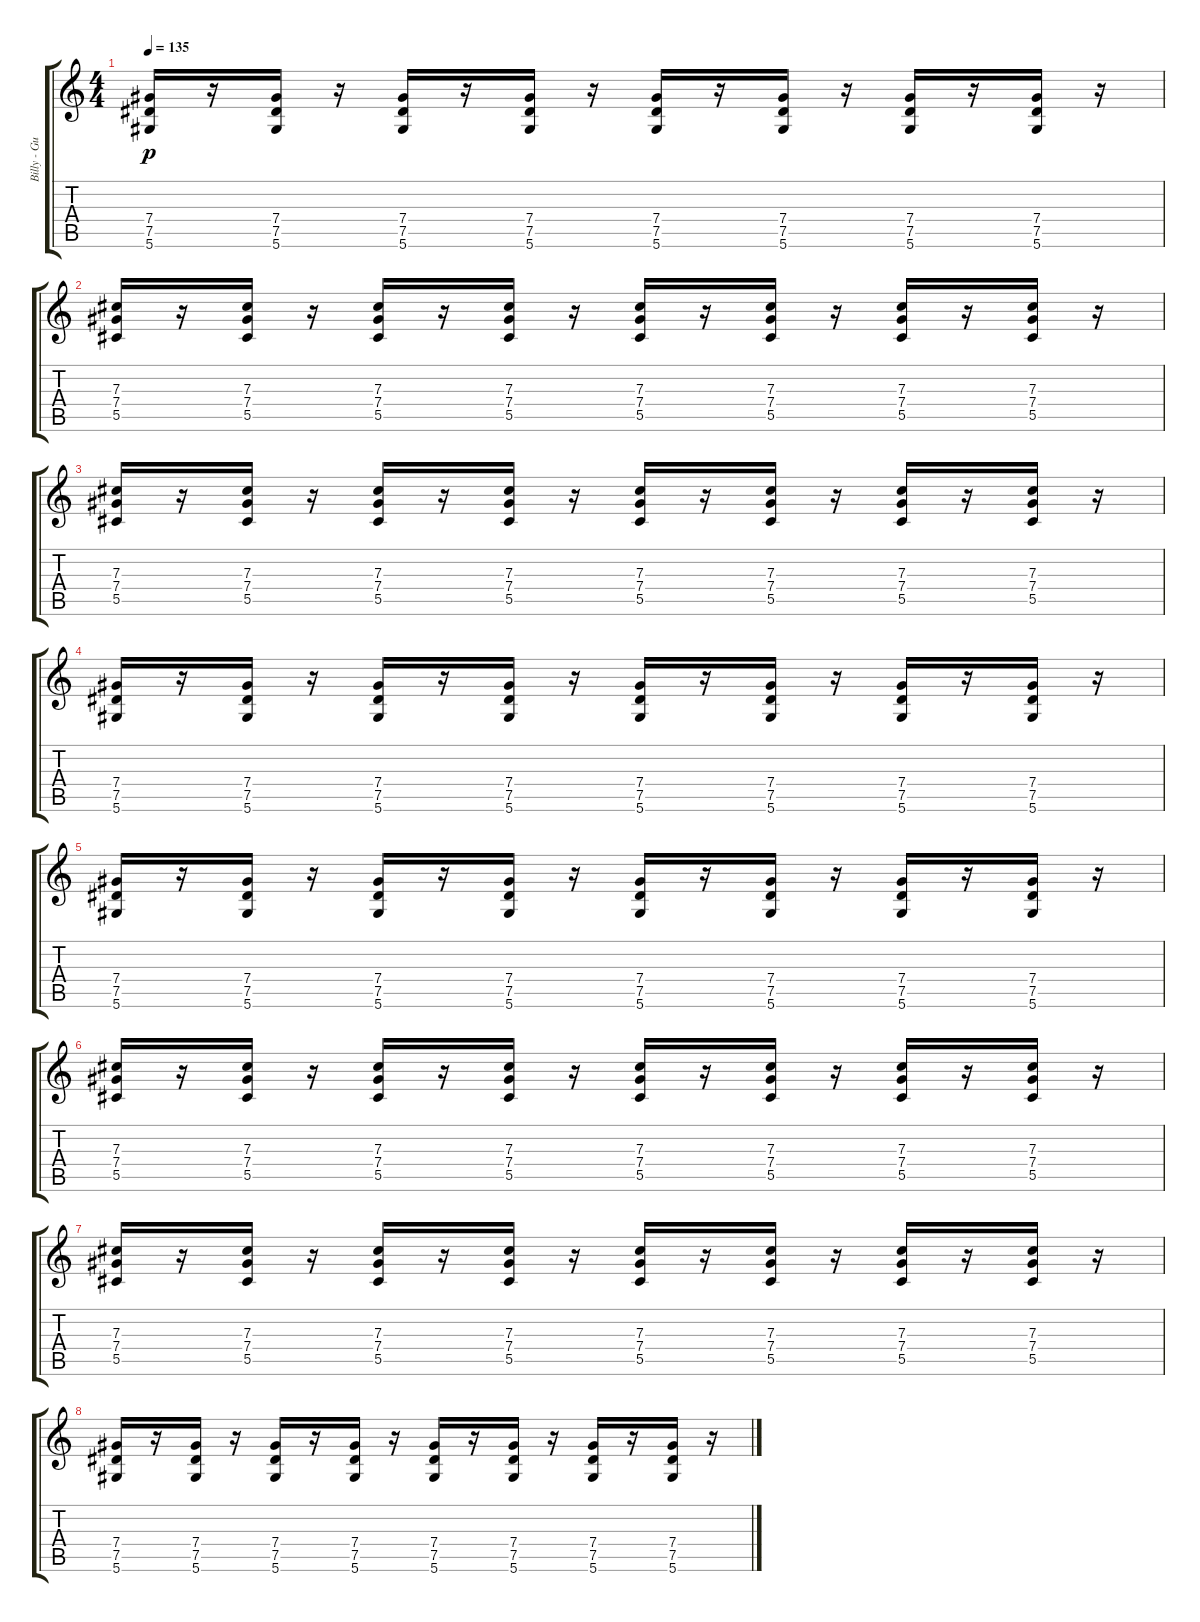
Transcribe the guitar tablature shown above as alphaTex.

\track ("Billy - Guitar I" "Billy - Gu") {instrument overdrivenguitar}
\staff {score tabs}
\tuning (Eb4 Bb3 Gb3 Db3 Ab2 Eb2) {hide}
\ts (4 4)
\tempo 135
\clef g2
\ks c
(7.4 7.5 5.6).16{dy p} r.16 (7.4 7.5 5.6).16 r.16 (7.4 7.5 5.6).16 r.16 (7.4 7.5 5.6).16 r.16 (7.4 7.5 5.6).16 r.16 (7.4 7.5 5.6).16 r.16 (7.4 7.5 5.6).16 r.16 (7.4 7.5 5.6).16 r.16 |
(7.3 7.4 5.5).16 r.16 (7.3 7.4 5.5).16 r.16 (7.3 7.4 5.5).16 r.16 (7.3 7.4 5.5).16 r.16 (7.3 7.4 5.5).16 r.16 (7.3 7.4 5.5).16 r.16 (7.3 7.4 5.5).16 r.16 (7.3 7.4 5.5).16 r.16 |
(7.3 7.4 5.5).16 r.16 (7.3 7.4 5.5).16 r.16 (7.3 7.4 5.5).16 r.16 (7.3 7.4 5.5).16 r.16 (7.3 7.4 5.5).16 r.16 (7.3 7.4 5.5).16 r.16 (7.3 7.4 5.5).16 r.16 (7.3 7.4 5.5).16 r.16 |
(7.4 7.5 5.6).16 r.16 (7.4 7.5 5.6).16 r.16 (7.4 7.5 5.6).16 r.16 (7.4 7.5 5.6).16 r.16 (7.4 7.5 5.6).16 r.16 (7.4 7.5 5.6).16 r.16 (7.4 7.5 5.6).16 r.16 (7.4 7.5 5.6).16 r.16 |
(7.4 7.5 5.6).16 r.16 (7.4 7.5 5.6).16 r.16 (7.4 7.5 5.6).16 r.16 (7.4 7.5 5.6).16 r.16 (7.4 7.5 5.6).16 r.16 (7.4 7.5 5.6).16 r.16 (7.4 7.5 5.6).16 r.16 (7.4 7.5 5.6).16 r.16 |
(7.3 7.4 5.5).16 r.16 (7.3 7.4 5.5).16 r.16 (7.3 7.4 5.5).16 r.16 (7.3 7.4 5.5).16 r.16 (7.3 7.4 5.5).16 r.16 (7.3 7.4 5.5).16 r.16 (7.3 7.4 5.5).16 r.16 (7.3 7.4 5.5).16 r.16 |
(7.3 7.4 5.5).16 r.16 (7.3 7.4 5.5).16 r.16 (7.3 7.4 5.5).16 r.16 (7.3 7.4 5.5).16 r.16 (7.3 7.4 5.5).16 r.16 (7.3 7.4 5.5).16 r.16 (7.3 7.4 5.5).16 r.16 (7.3 7.4 5.5).16 r.16 |
(7.4 7.5 5.6).16 r.16 (7.4 7.5 5.6).16 r.16 (7.4 7.5 5.6).16 r.16 (7.4 7.5 5.6).16 r.16 (7.4 7.5 5.6).16 r.16 (7.4 7.5 5.6).16 r.16 (7.4 7.5 5.6).16 r.16 (7.4 7.5 5.6).16 r.16
